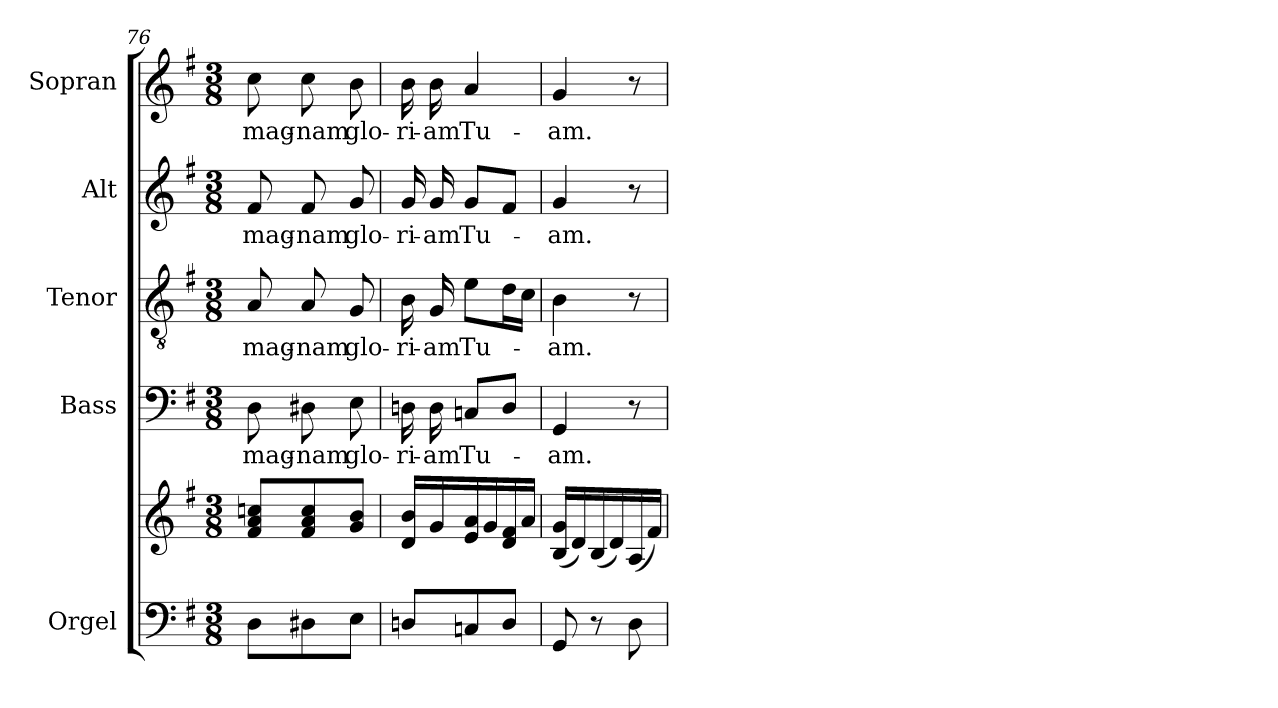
**kern	**kern	**kern	**text	**kern	**text	**kern	**text	**kern	**text
*part5	*part5	*part4	*part4	*part3	*part3	*part2	*part2	*part1	*part1
*staff6	*staff5	*staff4	*staff4	*staff3	*staff3	*staff2	*staff2	*staff1	*staff1
*I"Orgel	*	*I"Bass	*	*I"Tenor	*	*I"Alt	*	*I"Sopran	*
*I'Org.	*	*I'B.	*	*I'T.	*	*I'A.	*	*I'S.	*
*clefF4	*clefG2	*clefF4	*	*clefGv2	*	*clefG2	*	*clefG2	*
*k[f#]	*k[f#]	*k[f#]	*	*k[f#]	*	*k[f#]	*	*k[f#]	*
*G:	*G:	*G:	*	*G:	*	*G:	*	*G:	*
*M3/8	*M3/8	*M3/8	*	*M3/8	*	*M3/8	*	*M3/8	*
=76	=76	=76	=76	=76	=76	=76	=76	=76	=76
!	!	!	!LO:LY:b	!	!LO:LY:b	!	!LO:LY:b	!	!LO:LY:b
8D\L	8f#/ 8a/ 8ccn/L	8D\	mag-	8A/	mag-	8f#/	mag-	8cc\	mag-
!	!	!	!LO:LY:b	!	!LO:LY:b	!	!LO:LY:b	!	!LO:LY:b
8D#X\	8f#/ 8a/ 8cc/	8D#X\	-nam	8A/	-nam	8f#/	-nam	8cc\	-nam
!	!	!	!LO:LY:b	!	!LO:LY:b	!	!LO:LY:b	!	!LO:LY:b
8E\J	8g/ 8b/J	8E\	glo-	8G/	glo-	8g/	glo-	8b\	glo-
=77	=77	=77	=77	=77	=77	=77	=77	=77	=77
!	!	!	!LO:LY:b	!	!LO:LY:b	!	!LO:LY:b	!	!LO:LY:b
8Dn/L	16d/ 16b/LL	16Dn\	-ri-	16B\	-ri-	16g/	-ri-	16b\	-ri-
!	!	!	!LO:LY:b	!	!LO:LY:b	!	!LO:LY:b	!	!LO:LY:b
.	16g/	16D\	-am	16G/	-am	16g/	-am	16b\	-am
!	!	!	!LO:LY:b	!	!LO:LY:b	!	!LO:LY:b	!	!LO:LY:b
8Cn/	16e/ 16a/	8Cn/L	Tu-	8e\L	Tu-	8g/L	Tu-	4a/	Tu-
.	16g/	.	.	.	.	.	.	.	.
8D/J	16d/ 16f#/	8D/J	.	16d\L	.	8f#/J	.	.	.
.	16a/JJ	.	.	16c\JJ	.	.	.	.	.
=78	=78	=78	=78	=78	=78	=78	=78	=78	=78
!	!	!	!LO:LY:b	!	!LO:LY:b	!	!LO:LY:b	!	!LO:LY:b
8GG/	(<16B/ 16g/LL	4GG/	-am.	4B\	-am.	4g/	-am.	4g/	-am.
.	16d/)	.	.	.	.	.	.	.	.
8r	(<16B/	.	.	.	.	.	.	.	.
.	16d/)	.	.	.	.	.	.	.	.
8D\	(<16A/	8r	.	8r	.	8r	.	8r	.
.	16f#/JJ)	.	.	.	.	.	.	.	.
=	=	=	=	=	=	=	=	=	=
*-	*-	*-	*-	*-	*-	*-	*-	*-	*-
